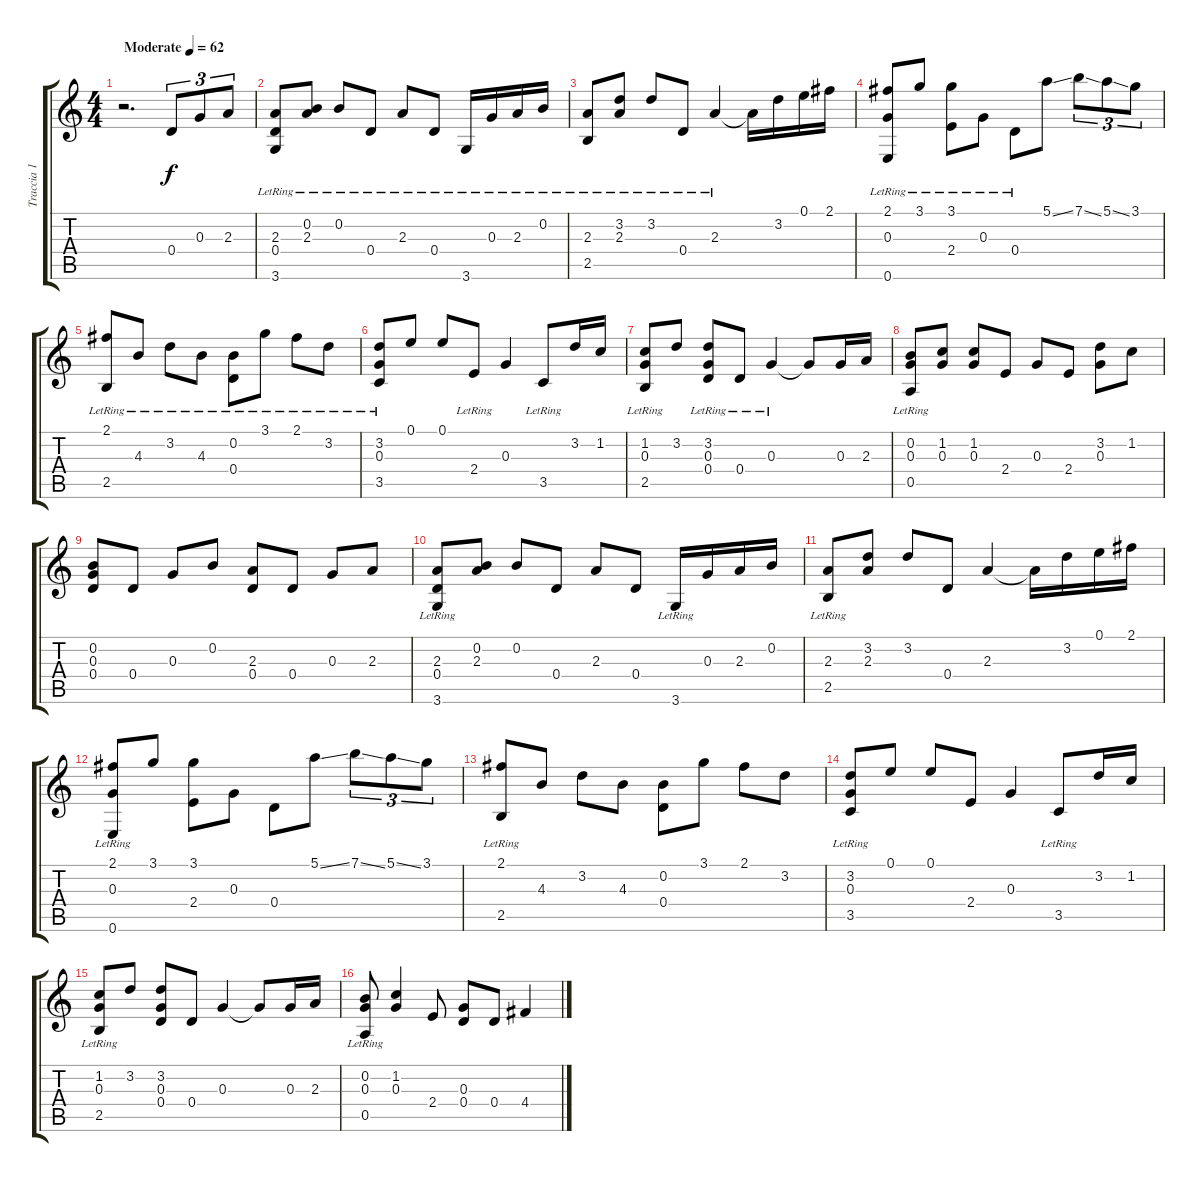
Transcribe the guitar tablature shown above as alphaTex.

\track ("Traccia 1" "Traccia 1") {instrument acousticguitarsteel}
\staff {score tabs}
\tuning (E4 B3 G3 D3 A2 E2) {hide}
\ts (4 4)
\tempo (62 "Moderate")
\clef g2
\ks c
r.2{d dy f instrument acousticguitarsteel} 0.4.8{tu (3 2)} 0.3.8{tu (3 2)} 2.3.8{tu (3 2)} |
(2.3 0.4 3.6{lr}).8 (0.2{lr} 2.3{lr}).8 0.2{lr}.8 0.4{lr}.8 2.3{lr}.8 0.4{lr}.8 3.6{lr}.16 0.3{lr}.16 2.3{lr}.16 0.2{lr}.16 |
(2.3{lr} 2.5{lr}).8 (3.2{lr} 2.3{lr}).8 3.2{lr}.8 0.4{lr}.8 2.3{lr}.4 2.3{t}.16 3.2.16 0.1.16 2.1.16 |
(2.1{lr} 0.3{lr} 0.6{lr}).8 3.1{lr}.8 (3.1 2.4{lr}).8 0.3{lr}.8 0.4{lr}.8 5.1{ss}.8 7.1{ss}.8{tu (3 2)} 5.1{ss}.8{tu (3 2)} 3.1.8{tu (3 2)} |
(2.1{lr} 2.5{lr}).8 4.3{lr}.8 3.2{lr}.8 4.3{lr}.8 (0.2{lr} 0.4{lr}).8 3.1{lr}.8 2.1{lr}.8 3.2{lr}.8 |
(3.2 0.3 3.5{lr}).8 0.1.8 0.1.8 2.4{lr}.8 0.3.4 3.5{lr}.8 3.2.16 1.2.16 |
(1.2 0.3 2.5{lr}).8 3.2.8 (3.2{lr} 0.3{lr} 0.4{lr}).8 0.4{lr}.8 0.3{lr}.4 0.3{t}.8 0.3.16 2.3.16 |
(0.2 0.3 0.5{lr}).8 (1.2 0.3).8 (1.2 0.3).8 2.4.8 0.3.8 2.4.8 (3.2 0.3).8 1.2.8 |
(0.2 0.3 0.4).8 0.4.8 0.3.8 0.2.8 (2.3 0.4).8 0.4.8 0.3.8 2.3.8 |
(2.3 0.4 3.6{lr}).8 (0.2 2.3).8 0.2.8 0.4.8 2.3.8 0.4.8 3.6{lr}.16 0.3.16 2.3.16 0.2.16 |
(2.3 2.5{lr}).8 (3.2 2.3).8 3.2.8 0.4.8 2.3.4 2.3{t}.16 3.2.16 0.1.16 2.1.16 |
(2.1 0.3 0.6{lr}).8 3.1.8 (3.1 2.4).8 0.3.8 0.4.8 5.1{ss}.8 7.1{ss}.8{tu (3 2)} 5.1{ss}.8{tu (3 2)} 3.1.8{tu (3 2)} |
(2.1 2.5{lr}).8 4.3.8 3.2.8 4.3.8 (0.2 0.4).8 3.1.8 2.1.8 3.2.8 |
(3.2 0.3 3.5{lr}).8 0.1.8 0.1.8 2.4.8 0.3.4 3.5{lr}.8 3.2.16 1.2.16 |
(1.2 0.3 2.5{lr}).8 3.2.8 (3.2 0.3 0.4).8 0.4.8 0.3.4 0.3{t}.8 0.3.16 2.3.16 |
(0.2 0.3 0.5{lr}).8 (1.2 0.3).4 2.4.8 (0.3 0.4).8 0.4.8 4.4.4
